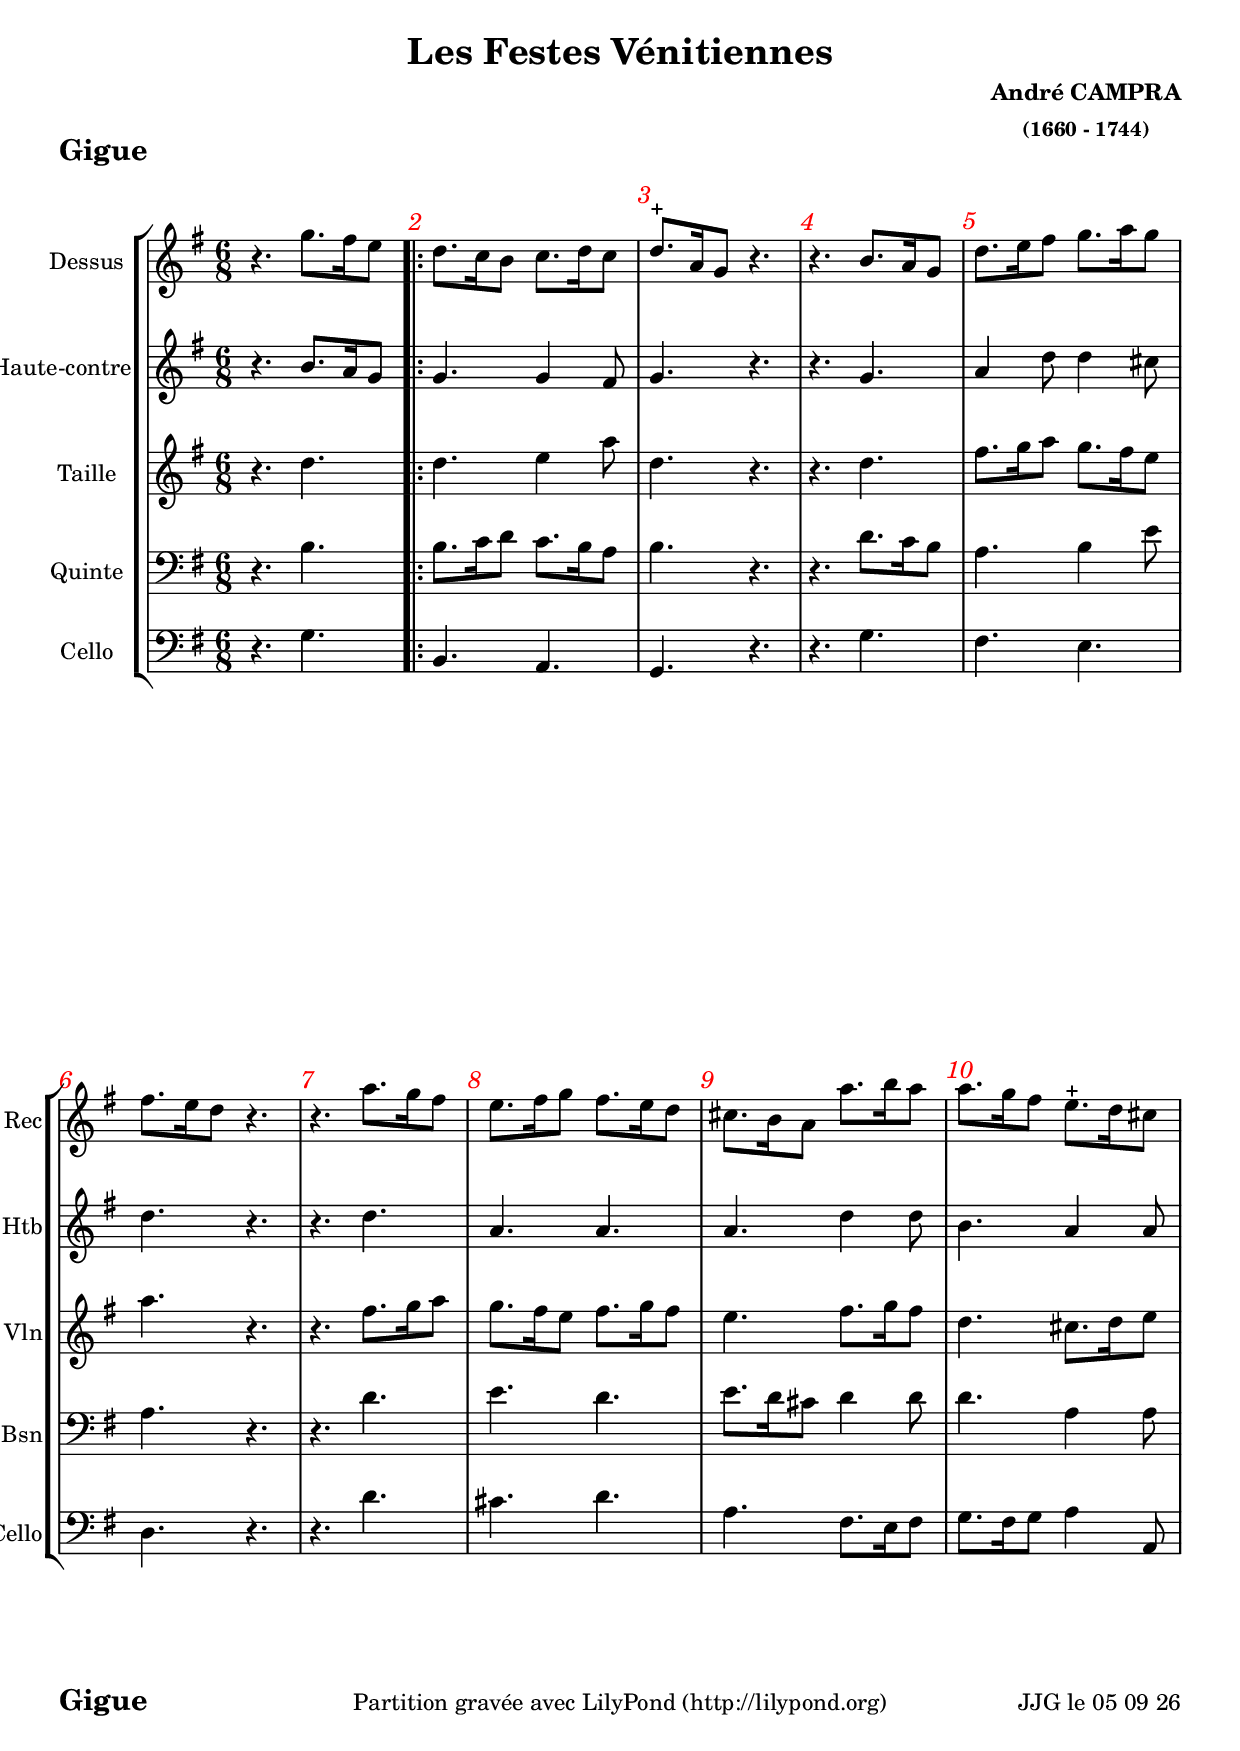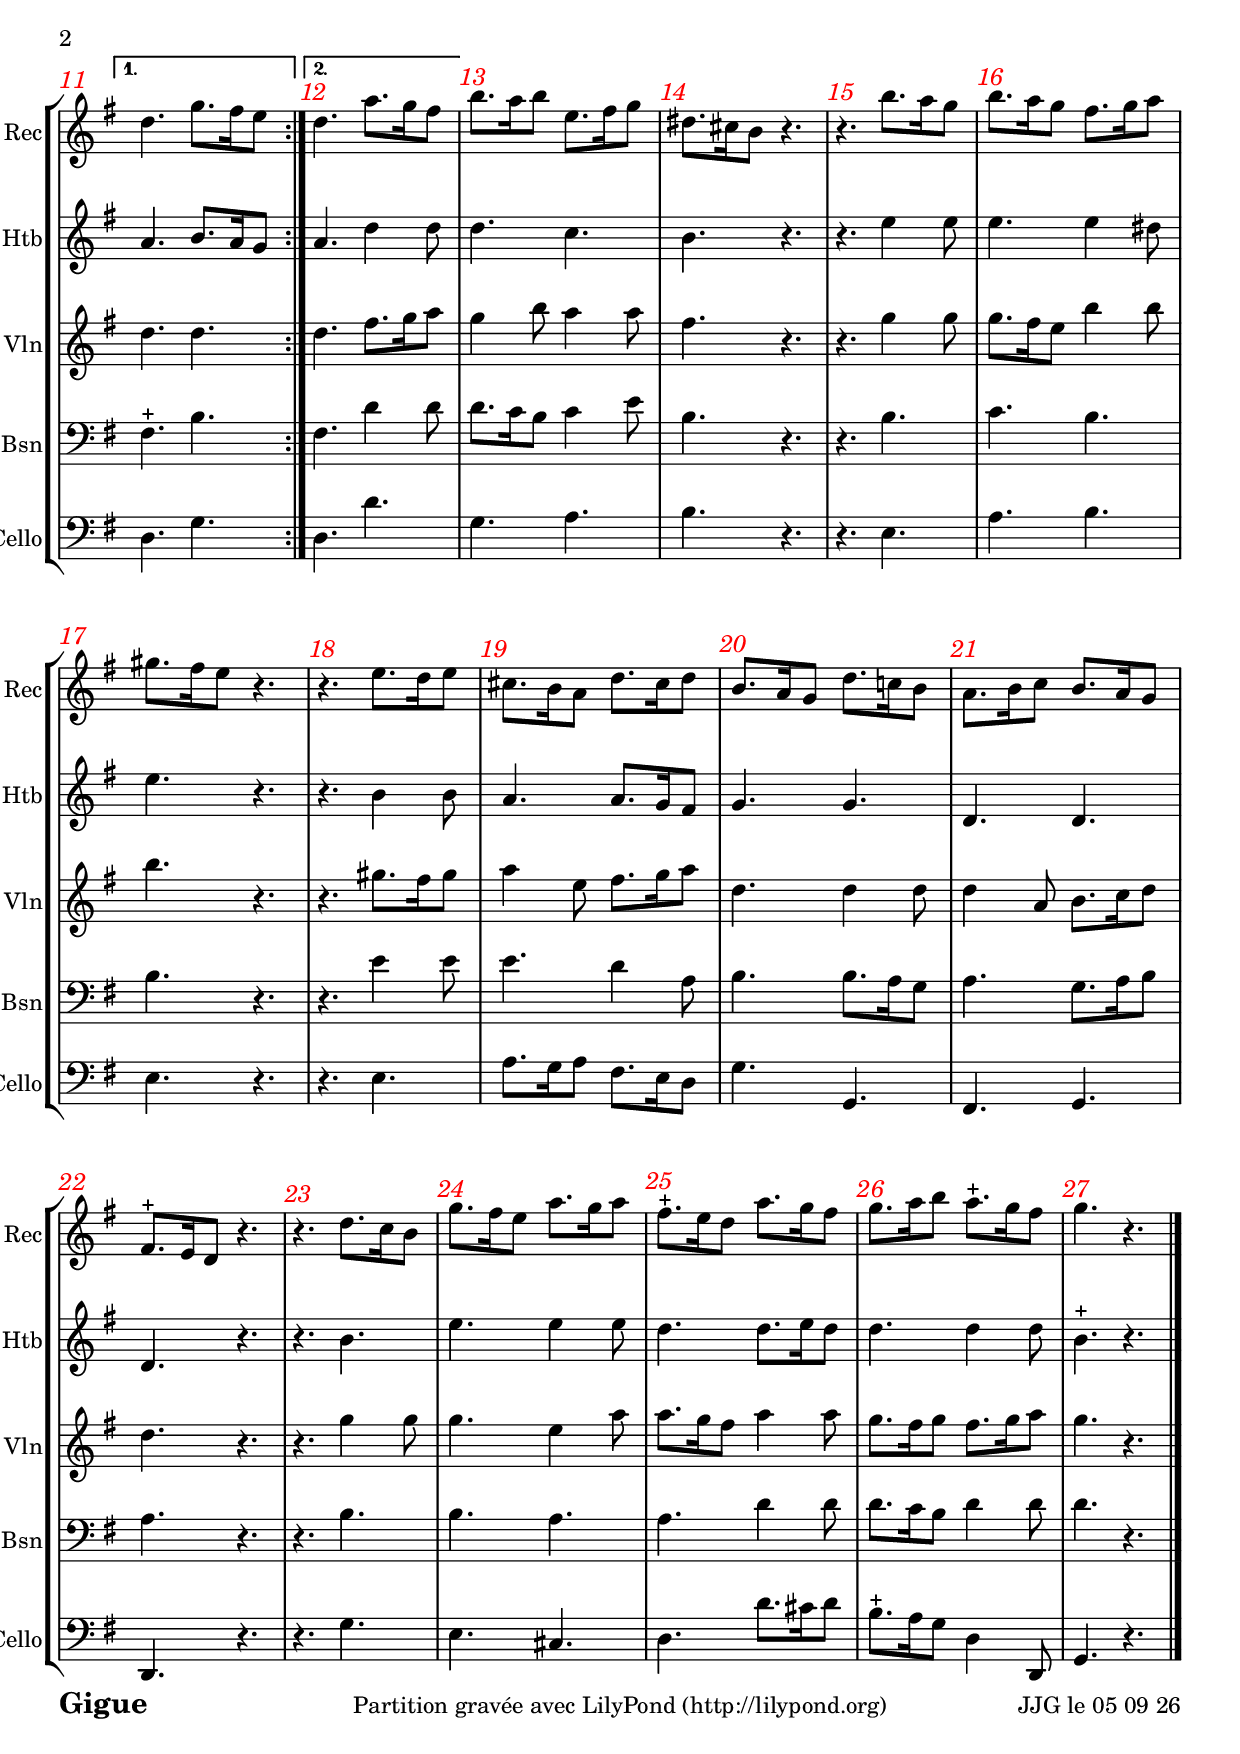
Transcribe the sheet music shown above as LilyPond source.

\version "2.17.7"


\header {
	title		= "Les Festes Vénitiennes"
	composer	= \markup \bold \center-column { "André CAMPRA" \small "(1660 - 1744)"}
	meter 		= \markup {\bold \fontsize #2 "Gigue"} 
%	meter		= \markup {\center-column {"" \fontsize #6 "" "" }}
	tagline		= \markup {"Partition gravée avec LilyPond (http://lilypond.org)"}	    
}
 
date = #(strftime "%d %m %y" (localtime (current-time)))

\paper { 
	oddFooterMarkup	= \markup {
		\fill-line {
			\column { \fromproperty #'header:meter }
			\column { \fromproperty #'header:tagline }
			\column { \line {JJG le \date }} 
				} 
			} 
	ragged-last-bottom= #'f
%	ragged-right=#'f
	line-width	= 180\mm

	indent = 13.0\mm

}
	
#(set-global-staff-size 20)
#(set-default-paper-size "a4")

global = { 	\time 2/2 }
globalTempo = { \override Score.MetronomeMark.transparent = ##t }

% numérotation toutes les 3 mesures
resetBarnum = \context Score \applyContext 
	#(set-bar-number-visibility 3)
  %%reprend tout ce qui est général aux parties séparées
	%%  et à la "directrice" : définition du papier, des headers, etc.

%\include "bgcolor.ly"
%%%%%%%%%%%%%%%%%%%%%%%%%%%%%%%%%%%%%%%%%%%%%%%%%%%%%%%%%%%%%%%%%%%%%%%%%%%%%%%%%
%%%%%%	La musique, 

recorder	= \version "2.17.6"

\context Voice = "recorder"

\relative c'' { 
	 
	 \set Staff.instrumentName = \markup { \column { "Dessus" } }
         \set Staff.midiInstrument = "Recorder"
         \set Staff.shortInstrumentName = "Rec"

  	\time 6/8
        \clef "treble"
        \key g \major
        \repeat volta 2 {        
        
        
        r4. g'8. [fis16 e8] \bar ".|:" | d8. c16 b8 c8. d16 c8 | d8.-+ a16 g8 r4.|
        r b8. a16 g8 | d'8. e16 fis8 g8. a16 g8 |
%6
	fis8. e16 d8 r4. | r a'8. g16 fis8 | e8. fis16 g8 fis8. e16 d8 | 
	cis8. b16 a8 a'8. b16 a8 | a8. g16 fis8 e8.-+ d16 cis8 | 
       
   }
        \alternative {
        		{d4. g8. fis16 e8 }
        		{d4. a'8. g16 fis8 } 
        }	
	b8. a16 b8 e,8. fis16 g8 | dis8. cis16 b8 r4. | r b'8. a16 g8 | 
	b8. a16 g8 fis8. g16 a8 |  gis8. fis16 e8 r4. |
%18
	r4. e8. d16 e8 | cis8. b16 a8 d8. cis16 d8 | 
	b8. a16 g8 d'8. c!16 b8 | a8. b16 c8 b8. a16 g8 | fis8.-+ e16 d8 r4. |
%22
	r d'8. c16 b8 | g'8. fis16 e8 a8. g16 a8 | fis8.-+ e16 d8 a'8. g16 fis8 | 
	g8. a16b8 a8.-+ g16 fis8 | g4. r \bar "|."
} 

hautbois	= \version "2.17.6"

\context Voice = "hautbois"

\relative c'' { 
	 
	 \set Staff.instrumentName = \markup { \column { "Haute-contre" } }
         \set Staff.midiInstrument = "oboe"
         \set Staff.shortInstrumentName = "Htb"

  	\time 6/8
        \clef "treble"
        \key g \major
        \repeat volta 2 {        
        
        
        r4. b8. [a16 g8] \bar ".|:" | g4. g4 fis8 | g4. r | r g | a4 d8 d4 cis8 |
        d4. r | r d | a a | a d4 d8 | b4. a4 a8 |
   }
        \alternative {
        		{a4. b8. a16 g8 }
        		{a4. d4 d8 } 
        }	
	d4. c | b r | r e4 e8 | e4. e4 dis8 | e4. r |
%18
	r4. b4 b8 | a4. a8. g16 fis8 | g4. g | d d d r |
%22
	r b' | e e4 e8 | d4. d8. e16 d8 | d4. d4 d8 | b4.-+ r \bar "|."
}      


taille		= \version "2.17.6"

\context Voice = "Taille"

\relative c'' { 
	 
	 \set Staff.instrumentName = \markup { \column { "Taille" } }
         \set Staff.midiInstrument = "violin"
         \set Staff.shortInstrumentName = "Vln"

  	\time 6/8
        \clef "treble"
        \key g \major

          	
       r4. d | d e4 a8 | d,4. r | r d | fis8. g16 a8 g8. fis16 e8 |
%6
	a4. r | r fis8. g16 a8  | g8. fis16 e8 fis8. g16 fis8 | 
	e4. fis8. g16 fis8 | d4. cis8. d16 e8 | d4. d
%12
	d fis8. g16 a8 | g4 b8 a4 a8 | fis4. r | r g4 g8 | 
	g8. fis16 e8 b'4 b8 | b4. r
%18
	r gis8. fis16 gis8 | a4 e8 fis8. g16 a8 | d,4. d4 d8 | 
	d4 a8 b8. c16 d8 | d4. r |
%22
	r4. g4 g8 | g4. e4 a8 | a8. g16 fis8 a4 a8 |
	g8. fis16 g8 fis8. g16 a8 | g4. r
	
	
}


%alto		= \include "alto.ly"
basson		= \version "2.17.6"

\context Voice = "basson"

\relative c { 
	 
	 \set Staff.instrumentName = \markup { \column { "Quinte" } }
         \set Staff.midiInstrument = "bassoon"
         \set Staff.shortInstrumentName = "Bsn"

  		\time 6/8
  		\clef  bass
                \key g \major
          	
       r4. b'4. | b8. c16 d8 c8. b16 a8 | b4. r | r d8. c16 b8 | a4. b4 e8 |
%6
	a,4. r | r d | e d | e8. d16 cis8 d4 d8 | d4. a4 a8 | fis4.-+ b
%12
	fis4. d'4 d8 | d8. c16 b8 c4 e8 | b4. r | r b | c b | b r | 
%18
	r e4 e8 | e4. d4 a8 | b4. b8. a16 g8 | a4. g8. a16 b8 | a4. r
%22
	r4. b | b a | a d4 d8 | d8. c16 b8 d4 d8 | d4. r
	
	
	
}


cello		= \version "2.17.6"

\context Voice = "cello"

\relative c { 
	 
	 \set Staff.instrumentName = \markup { \column { "Cello" } }
         \set Staff.midiInstrument = "cello"
         \set Staff.shortInstrumentName = "Cello"

  		\time 6/8
  		\clef  bass
                \key g \major
                
	       r4. g'4. | b, a | g r | r g' | fis e | 
%6
	d r | r d' | cis d | a fis8. e16 fis8 | g8. fis16 g8 a4 a,8 | d4. g |
%12
	d d' | g, a | b r | r e, | a b | e, r |
%18
	r4. e | a8. g16 a8 fis8. e16 d8 | g4. g, | fis g | d r | 
%22
	r4. g' | e cis | d4. d'8. cis16 d8 | b8.-+ a16 g8 d4 d,8 | g4. r 	
	 
  }               

%clavecind	= \include "clavecind_gigue.ly"
%clavecing	= \include "clavecing_gigue.ly"


%%%%%%%%%%%%%%%%%%%%%%%%%%%%%%%%%%%%%%%%%%%%%%%%%%%%%%%%%%%%%%%%%%%%%%%%%%%%%%%%%
%%%%%%	La partition
%%%
  
\score {
	
  <<  	   \new StaffGroup <<
    {    \override Score.BarNumber.break-visibility =#end-of-line-invisible
  %       \resetBarnum
 % Aligner les N° de mesures à gauche de la mesure
         \override  Score.BarNumber.self-alignment-X = #LEFT
         
         \override Score.RehearsalMark.padding = #2.5
% met le numéros de mesure en italique et en rouge
 	 \override Score.BarNumber #'font-shape = #'italic
 	 \override Score.BarNumber #'color = #red
% N° de mesures dans un cercle
 %	 \override Score.BarNumber  #'stencil
 %	 = #(make-stencil-circler 0.1 0.25 ly:text-interface::print)
 % augmenter la taille des N° de mesures
 	\override Score.BarNumber #'font-size = #0.5
  }
  	
% \new Voice = "one"  {
%  		 	 \autoBeamOff
%  		 \choeur }
%  		 \new Lyrics \lyricsto "one" \texte_one   	

  \new Staff  {\recorder }	% {\bgcolor "(rgb-color 1 0.8 0.6)"\recorder }
  \new Staff  {\hautbois }  
  \new Staff  {\taille}
%  \new Staff  {\alto} 
  \new Staff  {\basson }  % {\bgcolor "(rgb-color 1 0.8 1.6)"\basson } 
  \new Staff  {\cello} 

%  \new Staff  {\basse } 		 
  	 >> 

		
%	\new PianoStaff <<			
%		\set PianoStaff.instrumentName = #"Clavecin"  
%		\set PianoStaff.shortInstrumentName =#"B.C."
%				
%			\new Staff 
%				{\clavecind}
%			\new Staff 
%				{\clavecing} 
%		>>
	
>>	
	
\layout {
	\context {	\RemoveEmptyStaffContext
	\override VerticalAxisGroup #'remove-first = ##t		

	} %fin de ce \context
	
	
\context { \Score   % les 2 lignes qui suivent réduisent l'espace entre les portées
    \override StaffGrouper.staff-staff-spacing.padding = #3
    \override StaffGrouper.staff-staff-spacing.basic-distance = #1
    
  	} %fin de ce \context	
  	
  	%\context { \Staff 
  	%	\override TimeSignature #'style = #'single-digit } 

}% fin de \layout

  
% \midi { }
  
} % fin de \score
 

